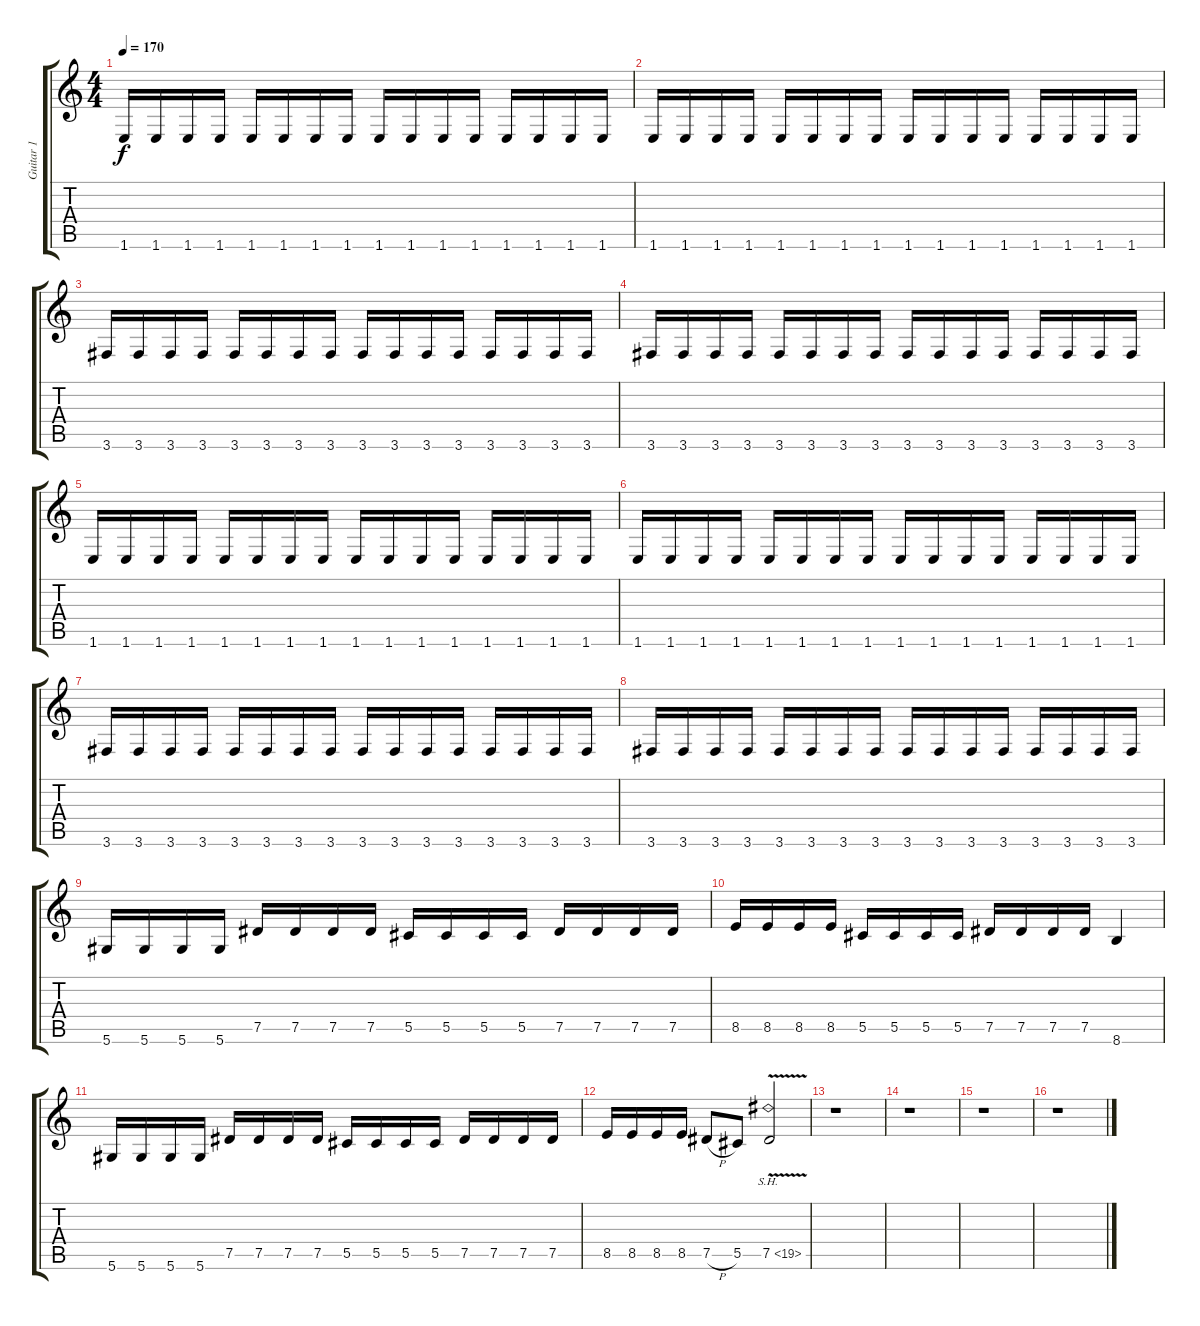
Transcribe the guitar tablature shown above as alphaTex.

\track ("Guitar 1" "Guitar 1") {instrument overdrivenguitar}
\staff {score tabs}
\tuning (Eb4 Bb3 Gb3 Db3 Ab2 Eb2) {hide}
\ts (4 4)
\tempo 170
\clef g2
\ks c
1.6.16{dy f} 1.6.16 1.6.16 1.6.16 1.6.16 1.6.16 1.6.16 1.6.16 1.6.16 1.6.16 1.6.16 1.6.16 1.6.16 1.6.16 1.6.16 1.6.16 |
1.6.16 1.6.16 1.6.16 1.6.16 1.6.16 1.6.16 1.6.16 1.6.16 1.6.16 1.6.16 1.6.16 1.6.16 1.6.16 1.6.16 1.6.16 1.6.16 |
3.6.16 3.6.16 3.6.16 3.6.16 3.6.16 3.6.16 3.6.16 3.6.16 3.6.16 3.6.16 3.6.16 3.6.16 3.6.16 3.6.16 3.6.16 3.6.16 |
3.6.16 3.6.16 3.6.16 3.6.16 3.6.16 3.6.16 3.6.16 3.6.16 3.6.16 3.6.16 3.6.16 3.6.16 3.6.16 3.6.16 3.6.16 3.6.16 |
1.6.16 1.6.16 1.6.16 1.6.16 1.6.16 1.6.16 1.6.16 1.6.16 1.6.16 1.6.16 1.6.16 1.6.16 1.6.16 1.6.16 1.6.16 1.6.16 |
1.6.16 1.6.16 1.6.16 1.6.16 1.6.16 1.6.16 1.6.16 1.6.16 1.6.16 1.6.16 1.6.16 1.6.16 1.6.16 1.6.16 1.6.16 1.6.16 |
3.6.16 3.6.16 3.6.16 3.6.16 3.6.16 3.6.16 3.6.16 3.6.16 3.6.16 3.6.16 3.6.16 3.6.16 3.6.16 3.6.16 3.6.16 3.6.16 |
3.6.16 3.6.16 3.6.16 3.6.16 3.6.16 3.6.16 3.6.16 3.6.16 3.6.16 3.6.16 3.6.16 3.6.16 3.6.16 3.6.16 3.6.16 3.6.16 |
\section ("" "")
5.6.16 5.6.16 5.6.16 5.6.16 7.5.16 7.5.16 7.5.16 7.5.16 5.5.16 5.5.16 5.5.16 5.5.16 7.5.16 7.5.16 7.5.16 7.5.16 |
8.5.16 8.5.16 8.5.16 8.5.16 5.5.16 5.5.16 5.5.16 5.5.16 7.5.16 7.5.16 7.5.16 7.5.16 8.6.4 |
5.6.16 5.6.16 5.6.16 5.6.16 7.5.16 7.5.16 7.5.16 7.5.16 5.5.16 5.5.16 5.5.16 5.5.16 7.5.16 7.5.16 7.5.16 7.5.16 |
8.5.16 8.5.16 8.5.16 8.5.16 7.5{h}.8 5.5.8 7.5{sh 12 v}.2 |
\section ("" "")
r.1 |
r.1 |
r.1 |
r.1
